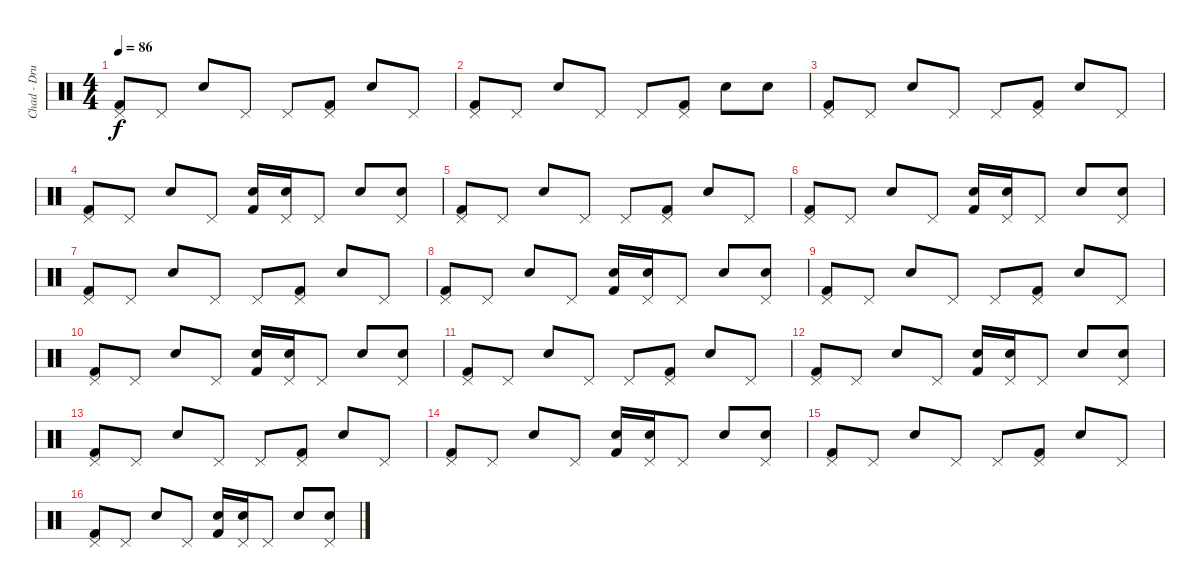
\track ("Chad - Drums" "Chad - Dru") {instrument percussion}
\staff {score}
\articulation defaults
\ts (4 4)
\tempo 86
\clef neutral
\ks c
("Pedal Hi-Hat (hit)" "Kick (hit) 2").8{dy f} "Pedal Hi-Hat (hit)".8 "Snare (hit) 2".8 "Pedal Hi-Hat (hit)".8 "Pedal Hi-Hat (hit)".8 ("Pedal Hi-Hat (hit)" "Kick (hit) 2").8 "Snare (hit) 2".8 "Pedal Hi-Hat (hit)".8 |
("Pedal Hi-Hat (hit)" "Kick (hit) 2").8 "Pedal Hi-Hat (hit)".8 "Snare (hit) 2".8 "Pedal Hi-Hat (hit)".8 "Pedal Hi-Hat (hit)".8 ("Pedal Hi-Hat (hit)" "Kick (hit) 2").8 "Snare (hit) 2".8 "Snare (hit) 2".8 |
("Pedal Hi-Hat (hit)" "Kick (hit) 2").8 "Pedal Hi-Hat (hit)".8 "Snare (hit) 2".8 "Pedal Hi-Hat (hit)".8 "Pedal Hi-Hat (hit)".8 ("Pedal Hi-Hat (hit)" "Kick (hit) 2").8 "Snare (hit) 2".8 "Pedal Hi-Hat (hit)".8 |
("Pedal Hi-Hat (hit)" "Kick (hit) 2").8 "Pedal Hi-Hat (hit)".8 "Snare (hit) 2".8 "Pedal Hi-Hat (hit)".8 ("Snare (hit) 2" "Kick (hit) 2").16 ("Snare (hit) 2" "Pedal Hi-Hat (hit)").16 "Pedal Hi-Hat (hit)".8 "Snare (hit) 2".8 ("Snare (hit) 2" "Pedal Hi-Hat (hit)").8 |
("Pedal Hi-Hat (hit)" "Kick (hit) 2").8 "Pedal Hi-Hat (hit)".8 "Snare (hit) 2".8 "Pedal Hi-Hat (hit)".8 "Pedal Hi-Hat (hit)".8 ("Pedal Hi-Hat (hit)" "Kick (hit) 2").8 "Snare (hit) 2".8 "Pedal Hi-Hat (hit)".8 |
("Pedal Hi-Hat (hit)" "Kick (hit) 2").8 "Pedal Hi-Hat (hit)".8 "Snare (hit) 2".8 "Pedal Hi-Hat (hit)".8 ("Snare (hit) 2" "Kick (hit) 2").16 ("Snare (hit) 2" "Pedal Hi-Hat (hit)").16 "Pedal Hi-Hat (hit)".8 "Snare (hit) 2".8 ("Snare (hit) 2" "Pedal Hi-Hat (hit)").8 |
("Pedal Hi-Hat (hit)" "Kick (hit) 2").8 "Pedal Hi-Hat (hit)".8 "Snare (hit) 2".8 "Pedal Hi-Hat (hit)".8 "Pedal Hi-Hat (hit)".8 ("Pedal Hi-Hat (hit)" "Kick (hit) 2").8 "Snare (hit) 2".8 "Pedal Hi-Hat (hit)".8 |
("Pedal Hi-Hat (hit)" "Kick (hit) 2").8 "Pedal Hi-Hat (hit)".8 "Snare (hit) 2".8 "Pedal Hi-Hat (hit)".8 ("Snare (hit) 2" "Kick (hit) 2").16 ("Snare (hit) 2" "Pedal Hi-Hat (hit)").16 "Pedal Hi-Hat (hit)".8 "Snare (hit) 2".8 ("Snare (hit) 2" "Pedal Hi-Hat (hit)").8 |
("Pedal Hi-Hat (hit)" "Kick (hit) 2").8 "Pedal Hi-Hat (hit)".8 "Snare (hit) 2".8 "Pedal Hi-Hat (hit)".8 "Pedal Hi-Hat (hit)".8 ("Pedal Hi-Hat (hit)" "Kick (hit) 2").8 "Snare (hit) 2".8 "Pedal Hi-Hat (hit)".8 |
("Pedal Hi-Hat (hit)" "Kick (hit) 2").8 "Pedal Hi-Hat (hit)".8 "Snare (hit) 2".8 "Pedal Hi-Hat (hit)".8 ("Snare (hit) 2" "Kick (hit) 2").16 ("Snare (hit) 2" "Pedal Hi-Hat (hit)").16 "Pedal Hi-Hat (hit)".8 "Snare (hit) 2".8 ("Snare (hit) 2" "Pedal Hi-Hat (hit)").8 |
("Pedal Hi-Hat (hit)" "Kick (hit) 2").8 "Pedal Hi-Hat (hit)".8 "Snare (hit) 2".8 "Pedal Hi-Hat (hit)".8 "Pedal Hi-Hat (hit)".8 ("Pedal Hi-Hat (hit)" "Kick (hit) 2").8 "Snare (hit) 2".8 "Pedal Hi-Hat (hit)".8 |
("Pedal Hi-Hat (hit)" "Kick (hit) 2").8 "Pedal Hi-Hat (hit)".8 "Snare (hit) 2".8 "Pedal Hi-Hat (hit)".8 ("Snare (hit) 2" "Kick (hit) 2").16 ("Snare (hit) 2" "Pedal Hi-Hat (hit)").16 "Pedal Hi-Hat (hit)".8 "Snare (hit) 2".8 ("Snare (hit) 2" "Pedal Hi-Hat (hit)").8 |
("Pedal Hi-Hat (hit)" "Kick (hit) 2").8 "Pedal Hi-Hat (hit)".8 "Snare (hit) 2".8 "Pedal Hi-Hat (hit)".8 "Pedal Hi-Hat (hit)".8 ("Pedal Hi-Hat (hit)" "Kick (hit) 2").8 "Snare (hit) 2".8 "Pedal Hi-Hat (hit)".8 |
("Pedal Hi-Hat (hit)" "Kick (hit) 2").8 "Pedal Hi-Hat (hit)".8 "Snare (hit) 2".8 "Pedal Hi-Hat (hit)".8 ("Snare (hit) 2" "Kick (hit) 2").16 ("Snare (hit) 2" "Pedal Hi-Hat (hit)").16 "Pedal Hi-Hat (hit)".8 "Snare (hit) 2".8 ("Snare (hit) 2" "Pedal Hi-Hat (hit)").8 |
("Pedal Hi-Hat (hit)" "Kick (hit) 2").8 "Pedal Hi-Hat (hit)".8 "Snare (hit) 2".8 "Pedal Hi-Hat (hit)".8 "Pedal Hi-Hat (hit)".8 ("Pedal Hi-Hat (hit)" "Kick (hit) 2").8 "Snare (hit) 2".8 "Pedal Hi-Hat (hit)".8 |
("Pedal Hi-Hat (hit)" "Kick (hit) 2").8 "Pedal Hi-Hat (hit)".8 "Snare (hit) 2".8 "Pedal Hi-Hat (hit)".8 ("Snare (hit) 2" "Kick (hit) 2").16 ("Snare (hit) 2" "Pedal Hi-Hat (hit)").16 "Pedal Hi-Hat (hit)".8 "Snare (hit) 2".8 ("Snare (hit) 2" "Pedal Hi-Hat (hit)").8
